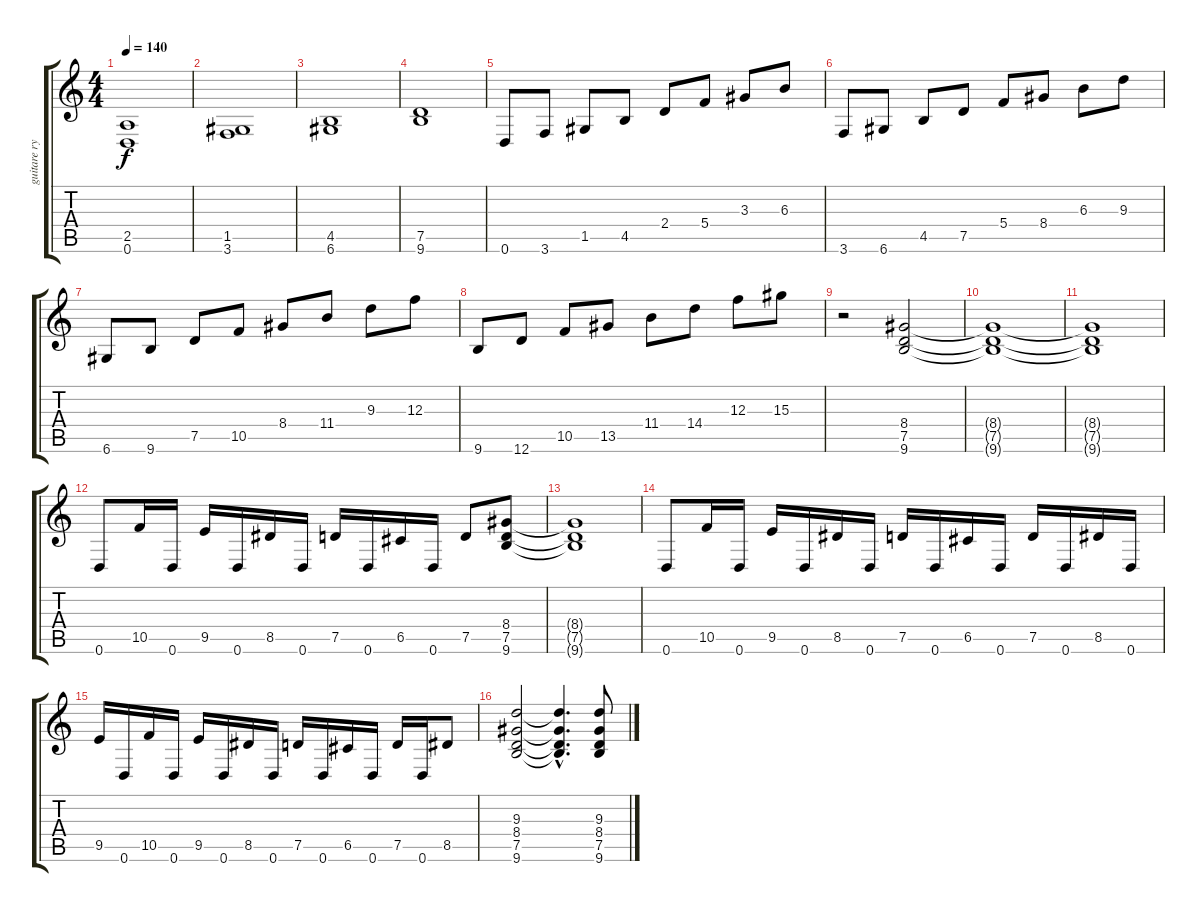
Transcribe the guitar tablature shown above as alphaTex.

\track ("guitare rythmique" "guitare ry") {instrument distortionguitar}
\staff {score tabs}
\tuning (D4 A3 F3 C3 G2 D2) {hide}
\ts (4 4)
\tempo 140
\clef g2
\ks c
(2.5 0.6).1{dy f} |
(1.5 3.6).1 |
(4.5 6.6).1 |
(7.5 9.6).1 |
0.6.8 3.6.8 1.5.8 4.5.8 2.4.8 5.4.8 3.3.8 6.3.8 |
3.6.8 6.6.8 4.5.8 7.5.8 5.4.8 8.4.8 6.3.8 9.3.8 |
6.6.8 9.6.8 7.5.8 10.5.8 8.4.8 11.4.8 9.3.8 12.3.8 |
9.6.8 12.6.8 10.5.8 13.5.8 11.4.8 14.4.8 12.3.8 15.3.8 |
r.2 (8.4 7.5 9.6).2 |
(8.4{t} 7.5{t} 9.6{t}).1 |
(8.4{t} 7.5{t} 9.6{t}).1 |
0.6.8 10.5.16 0.6.16 9.5.16 0.6.16 8.5.16 0.6.16 7.5.16 0.6.16 6.5.16 0.6.16 7.5.8 (8.4 7.5 9.6).8 |
(8.4{t} 7.5{t} 9.6{t}).1 |
0.6.8 10.5.16 0.6.16 9.5.16 0.6.16 8.5.16 0.6.16 7.5.16 0.6.16 6.5.16 0.6.16 7.5.16 0.6.16 8.5.16 0.6.16 |
9.5.16 0.6.16 10.5.16 0.6.16 9.5.16 0.6.16 8.5.16 0.6.16 7.5.16 0.6.16 6.5.16 0.6.16 7.5.16 0.6.16 8.5.8 |
(9.3 8.4 7.5 9.6).2 (9.3{hac t} 8.4{hac t} 7.5{hac t} 9.6{hac t}).4{d} (9.3 8.4 7.5 9.6).8
